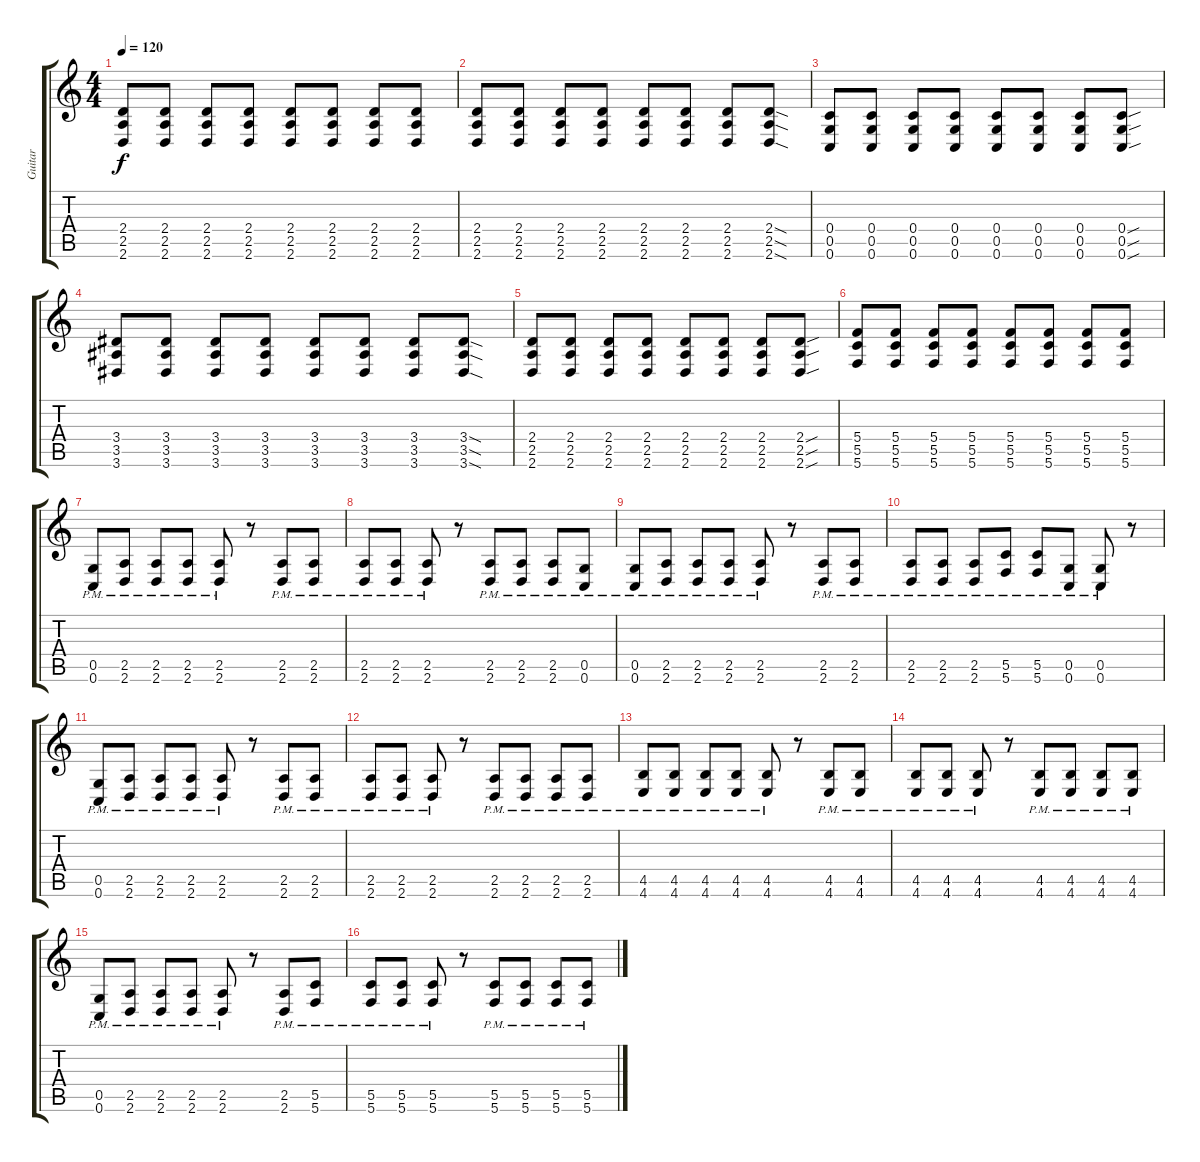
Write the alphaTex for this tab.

\track ("Guitar" "Guitar") {instrument overdrivenguitar}
\staff {score tabs}
\tuning (D4 A3 F3 C3 G2 C2) {hide}
\ts (4 4)
\tempo 120
\clef g2
\ks c
(2.4 2.5 2.6).8{dy f} (2.4 2.5 2.6).8 (2.4 2.5 2.6).8 (2.4 2.5 2.6).8 (2.4 2.5 2.6).8 (2.4 2.5 2.6).8 (2.4 2.5 2.6).8 (2.4 2.5 2.6).8 |
(2.4 2.5 2.6).8 (2.4 2.5 2.6).8 (2.4 2.5 2.6).8 (2.4 2.5 2.6).8 (2.4 2.5 2.6).8 (2.4 2.5 2.6).8 (2.4 2.5 2.6).8 (2.4{sod} 2.5{sod} 2.6{sod}).8 |
(0.4 0.5 0.6).8 (0.4 0.5 0.6).8 (0.4 0.5 0.6).8 (0.4 0.5 0.6).8 (0.4 0.5 0.6).8 (0.4 0.5 0.6).8 (0.4 0.5 0.6).8 (0.4{sou} 0.5{sou} 0.6{sou}).8 |
(3.4 3.5 3.6).8 (3.4 3.5 3.6).8 (3.4 3.5 3.6).8 (3.4 3.5 3.6).8 (3.4 3.5 3.6).8 (3.4 3.5 3.6).8 (3.4 3.5 3.6).8 (3.4{sod} 3.5{sod} 3.6{sod}).8 |
(2.4 2.5 2.6).8 (2.4 2.5 2.6).8 (2.4 2.5 2.6).8 (2.4 2.5 2.6).8 (2.4 2.5 2.6).8 (2.4 2.5 2.6).8 (2.4 2.5 2.6).8 (2.4{sou} 2.5{sou} 2.6{sou}).8 |
(5.4 5.5 5.6).8 (5.4 5.5 5.6).8 (5.4 5.5 5.6).8 (5.4 5.5 5.6).8 (5.4 5.5 5.6).8 (5.4 5.5 5.6).8 (5.4 5.5 5.6).8 (5.4 5.5 5.6).8 |
(0.5{pm} 0.6{pm}).8 (2.5{pm} 2.6{pm}).8 (2.5{pm} 2.6{pm}).8 (2.5{pm} 2.6{pm}).8 (2.5{pm} 2.6{pm}).8 r.8 (2.5{pm} 2.6{pm}).8 (2.5{pm} 2.6{pm}).8 |
(2.5{pm} 2.6{pm}).8 (2.5{pm} 2.6{pm}).8 (2.5{pm} 2.6{pm}).8 r.8 (2.5{pm} 2.6{pm}).8 (2.5{pm} 2.6{pm}).8 (2.5{pm} 2.6{pm}).8 (0.5{pm} 0.6{pm}).8 |
(0.5{pm} 0.6{pm}).8 (2.5{pm} 2.6{pm}).8 (2.5{pm} 2.6{pm}).8 (2.5{pm} 2.6{pm}).8 (2.5{pm} 2.6{pm}).8 r.8 (2.5{pm} 2.6{pm}).8 (2.5{pm} 2.6{pm}).8 |
(2.5{pm} 2.6{pm}).8 (2.5{pm} 2.6{pm}).8 (2.5{pm} 2.6{pm}).8 (5.5{pm} 5.6{pm}).8 (5.5{pm} 5.6{pm}).8 (0.5{pm} 0.6{pm}).8 (0.5{pm} 0.6{pm}).8 r.8 |
(0.5{pm} 0.6{pm}).8 (2.5{pm} 2.6{pm}).8 (2.5{pm} 2.6{pm}).8 (2.5{pm} 2.6{pm}).8 (2.5{pm} 2.6{pm}).8 r.8 (2.5{pm} 2.6{pm}).8 (2.5{pm} 2.6{pm}).8 |
(2.5{pm} 2.6{pm}).8 (2.5{pm} 2.6{pm}).8 (2.5{pm} 2.6{pm}).8 r.8 (2.5{pm} 2.6{pm}).8 (2.5{pm} 2.6{pm}).8 (2.5{pm} 2.6{pm}).8 (2.5{pm} 2.6{pm}).8 |
(4.5{pm} 4.6{pm}).8 (4.5{pm} 4.6{pm}).8 (4.5{pm} 4.6{pm}).8 (4.5{pm} 4.6{pm}).8 (4.5{pm} 4.6{pm}).8 r.8 (4.5{pm} 4.6{pm}).8 (4.5{pm} 4.6{pm}).8 |
(4.5{pm} 4.6{pm}).8 (4.5{pm} 4.6{pm}).8 (4.5{pm} 4.6{pm}).8 r.8 (4.5{pm} 4.6{pm}).8 (4.5{pm} 4.6{pm}).8 (4.5{pm} 4.6{pm}).8 (4.5{pm} 4.6{pm}).8 |
(0.5{pm} 0.6{pm}).8 (2.5{pm} 2.6{pm}).8 (2.5{pm} 2.6{pm}).8 (2.5{pm} 2.6{pm}).8 (2.5{pm} 2.6{pm}).8 r.8 (2.5{pm} 2.6{pm}).8 (5.5{pm} 5.6{pm}).8 |
(5.5{pm} 5.6{pm}).8 (5.5{pm} 5.6{pm}).8 (5.5{pm} 5.6{pm}).8 r.8 (5.5{pm} 5.6{pm}).8 (5.5{pm} 5.6{pm}).8 (5.5{pm} 5.6{pm}).8 (5.5{pm} 5.6{pm}).8
